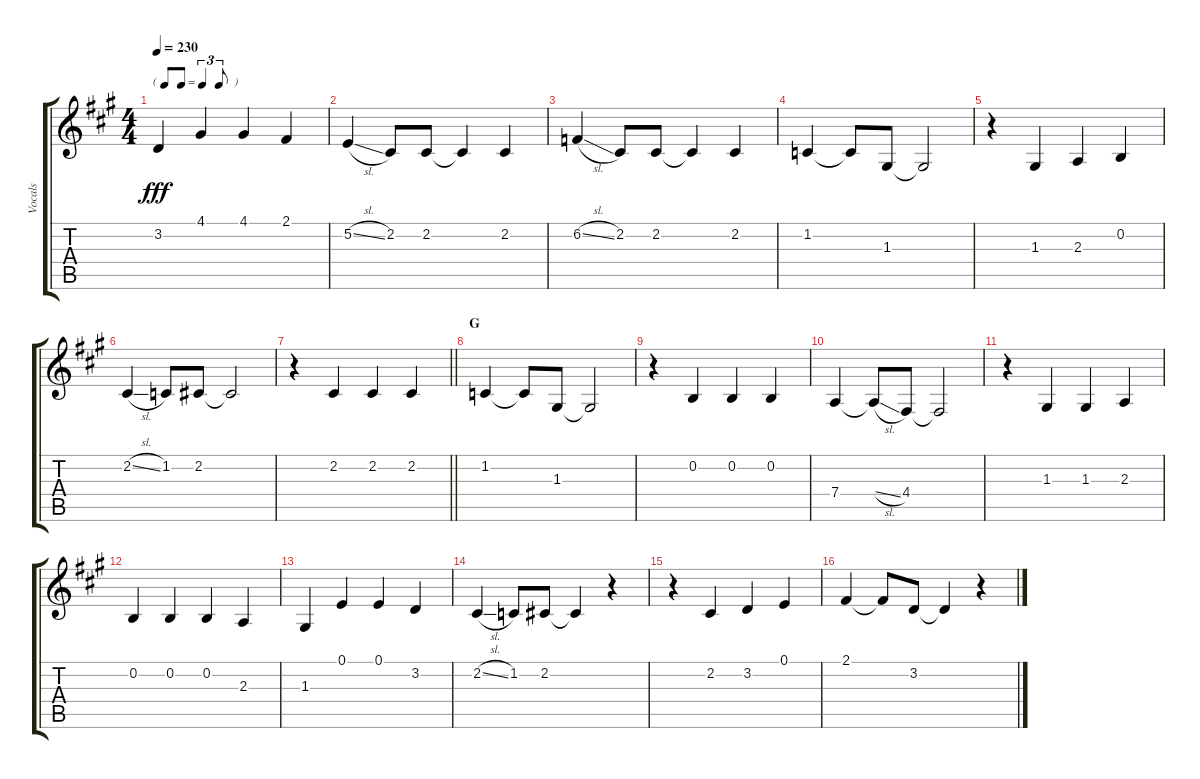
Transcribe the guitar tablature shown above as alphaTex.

\track ("Vocals" "Vocals") {instrument voiceoohs}
\staff {score tabs}
\tuning (E4 B3 G3 D3 A2 E2) {hide}
\ts (4 4)
\tf triplet8th
\tempo 230
\clef g2
\ks a
3.2.4{dy fff} 4.1.4 4.1.4 2.1.4 |
5.2{sl}.4 2.2.8 2.2.8 2.2{t}.4 2.2.4 |
6.2{sl}.4 2.2.8 2.2.8 2.2{t}.4 2.2.4 |
1.2.4 1.2{t}.8 1.3.8 1.3{t}.2 |
r.4 1.3.4 2.3.4 0.2.4 |
2.2{sl}.4 1.2.8 2.2.8 2.2{t}.2 |
\barLineRight lightlight
r.4 2.2.4 2.2.4 2.2.4 |
\section ("" "G")
1.2.4 1.2{t}.8 1.3.8 1.3{t}.2 |
r.4 0.2.4 0.2.4 0.2.4 |
7.4.4 7.4{sl t}.8 4.4.8 4.4{t}.2 |
r.4 1.3.4 1.3.4 2.3.4 |
0.2.4 0.2.4 0.2.4 2.3.4 |
1.3.4 0.1.4 0.1.4 3.2.4 |
2.2{sl}.4 1.2.8 2.2.8 2.2{t}.4 r.4 |
r.4 2.2.4 3.2.4 0.1.4 |
2.1.4 2.1{t}.8 3.2.8 3.2{t}.4 r.4
